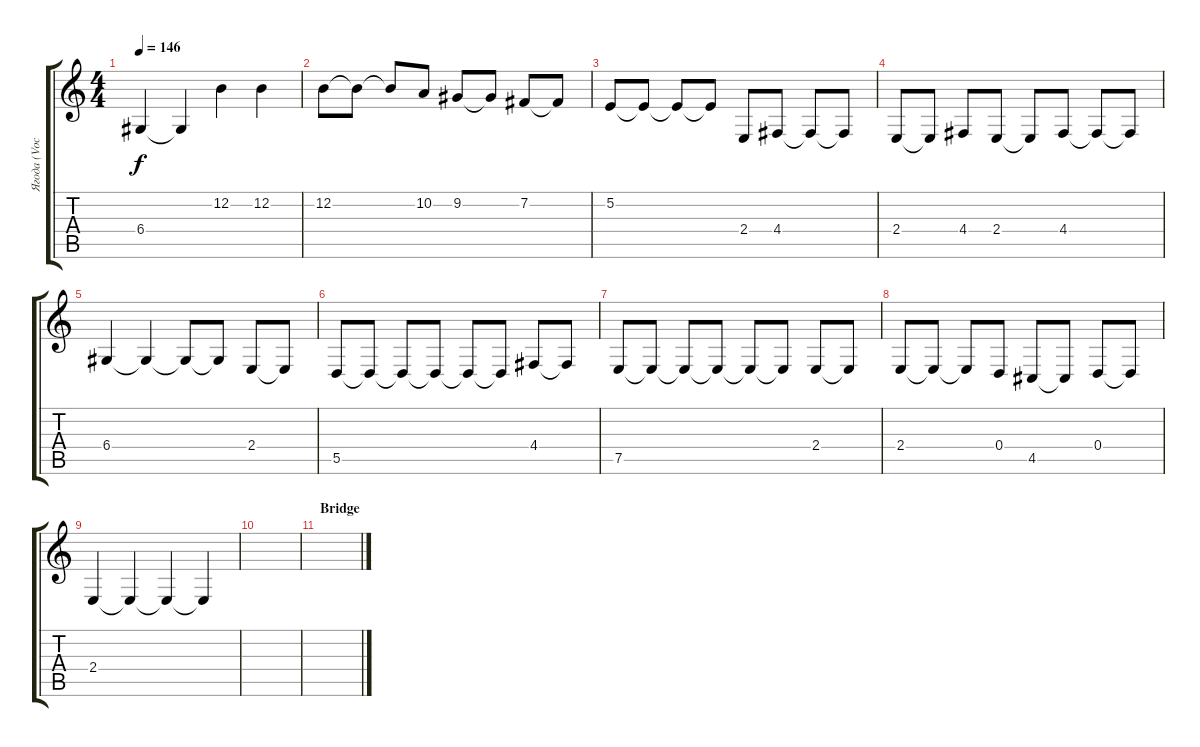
\track ("Ягода (Vocal)" "Ягода (Voc") {instrument lead6voice}
\staff {score tabs}
\tuning (E4 B3 G3 D3 A2 E2) {hide}
\ts (4 4)
\tempo 146
\clef g2
\ks c
6.4.4{dy f} 6.4{t}.4 12.2.4 12.2.4 |
12.2.8 12.2{t}.8 12.2{t}.8 10.2.8 9.2.8 9.2{t}.8 7.2.8 7.2{t}.8 |
5.2.8 5.2{t}.8 5.2{t}.8 5.2{t}.8 2.4.8 4.4.8 4.4{t}.8 4.4{t}.8 |
2.4.8 2.4{t}.8 4.4.8 2.4.8 2.4{t}.8 4.4.8 4.4{t}.8 4.4{t}.8 |
6.4.4 6.4{t}.4 6.4{t}.8 6.4{t}.8 2.4.8 2.4{t}.8 |
5.5.8 5.5{t}.8 5.5{t}.8 5.5{t}.8 5.5{t}.8 5.5{t}.8 4.4.8 4.4{t}.8 |
7.5.8 7.5{t}.8 7.5{t}.8 7.5{t}.8 7.5{t}.8 7.5{t}.8 2.4.8 2.4{t}.8 |
2.4.8 2.4{t}.8 2.4{t}.8 0.4.8 4.5.8 4.5{t}.8 0.4.8 0.4{t}.8 |
2.4.4 2.4{t}.4 2.4{t}.4 2.4{t}.4 |
|
\section ("" "Bridge")
